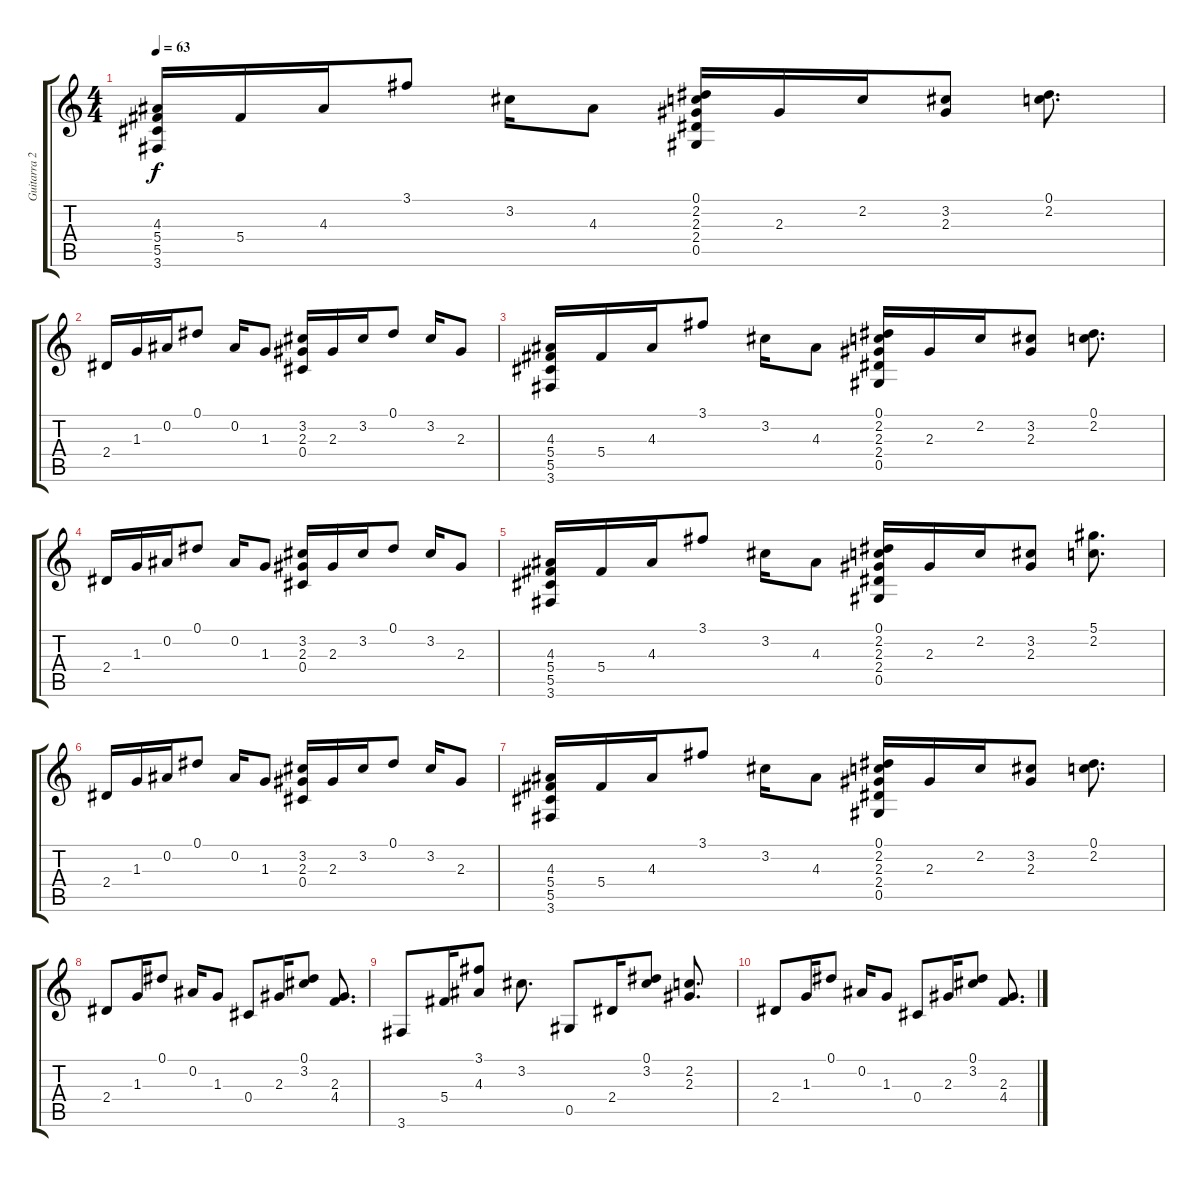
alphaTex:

\track ("Guitarra 2" "Guitarra 2") {instrument electricguitarclean}
\staff {score tabs}
\tuning (Eb4 Bb3 Gb3 Db3 Ab2 Eb2) {hide}
\ts (4 4)
\tempo 63
\clef g2
\ks c
(4.3 5.4 5.5 3.6).16{dy f} 5.4.16 4.3.16 3.1.8 3.2.16 4.3.8 (0.1 2.2 2.3 2.4 0.5).16 2.3.16 2.2.16 (3.2 2.3).8 (0.1 2.2).8{d} |
2.4.16 1.3.16 0.2.16 0.1.8 0.2.16 1.3.8 (3.2 2.3 0.4).16 2.3.16 3.2.16 0.1.8 3.2.16 2.3.8 |
(4.3 5.4 5.5 3.6).16 5.4.16 4.3.16 3.1.8 3.2.16 4.3.8 (0.1 2.2 2.3 2.4 0.5).16 2.3.16 2.2.16 (3.2 2.3).8 (0.1 2.2).8{d} |
2.4.16 1.3.16 0.2.16 0.1.8 0.2.16 1.3.8 (3.2 2.3 0.4).16 2.3.16 3.2.16 0.1.8 3.2.16 2.3.8 |
(4.3 5.4 5.5 3.6).16 5.4.16 4.3.16 3.1.8 3.2.16 4.3.8 (0.1 2.2 2.3 2.4 0.5).16 2.3.16 2.2.16 (3.2 2.3).8 (5.1 2.2).8{d} |
2.4.16 1.3.16 0.2.16 0.1.8 0.2.16 1.3.8 (3.2 2.3 0.4).16 2.3.16 3.2.16 0.1.8 3.2.16 2.3.8 |
(4.3 5.4 5.5 3.6).16 5.4.16 4.3.16 3.1.8 3.2.16 4.3.8 (0.1 2.2 2.3 2.4 0.5).16 2.3.16 2.2.16 (3.2 2.3).8 (0.1 2.2).8{d} |
2.4.8 1.3.16 0.1.8 0.2.16 1.3.8 0.4.8 2.3.16 (0.1 3.2).8 (2.3 4.4).8{d} |
3.6.8{volume 0} 5.4.16 (3.1 4.3).8 3.2.8{d} 0.5.8 2.4.16 (0.1 3.2).8 (2.2 2.3).8{d} |
2.4.8 1.3.16 0.1.8 0.2.16 1.3.8 0.4.8 2.3.16 (0.1 3.2).8 (2.3 4.4).8{d}
